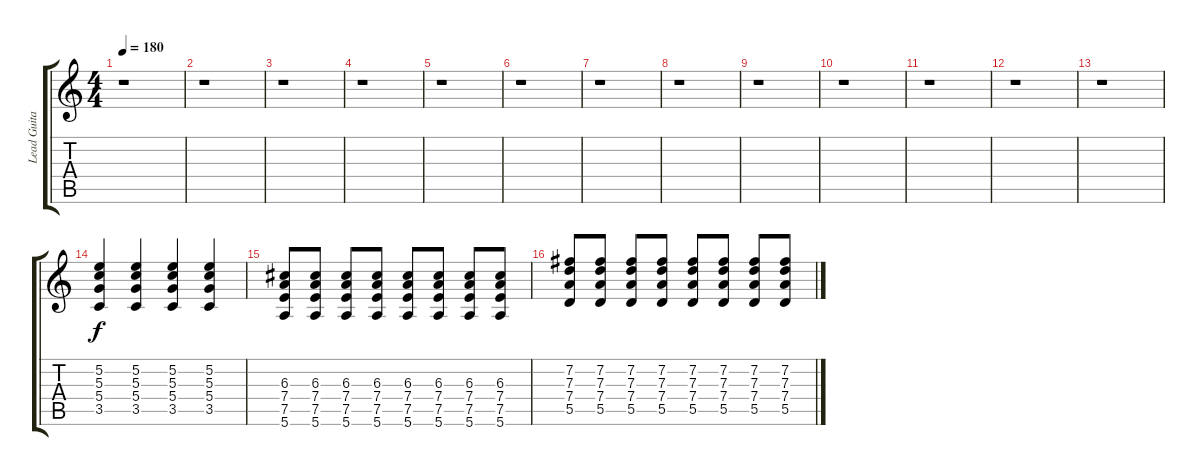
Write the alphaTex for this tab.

\track ("Lead Guitar" "Lead Guita") {instrument distortionguitar}
\staff {score tabs}
\tuning (E4 B3 G3 D3 A2 E2) {hide}
\ts (4 4)
\tempo 180
\clef g2
\ks c
r.1{dy f} |
r.1 |
r.1 |
r.1 |
r.1 |
r.1 |
r.1 |
r.1 |
r.1 |
r.1 |
r.1 |
r.1 |
r.1 |
(5.2 5.3 5.4 3.5).4 (5.2 5.3 5.4 3.5).4 (5.2 5.3 5.4 3.5).4 (5.2 5.3 5.4 3.5).4 |
(6.3 7.4 7.5 5.6).8 (6.3 7.4 7.5 5.6).8 (6.3 7.4 7.5 5.6).8 (6.3 7.4 7.5 5.6).8 (6.3 7.4 7.5 5.6).8 (6.3 7.4 7.5 5.6).8 (6.3 7.4 7.5 5.6).8 (6.3 7.4 7.5 5.6).8 |
(7.2 7.3 7.4 5.5).8 (7.2 7.3 7.4 5.5).8 (7.2 7.3 7.4 5.5).8 (7.2 7.3 7.4 5.5).8 (7.2 7.3 7.4 5.5).8 (7.2 7.3 7.4 5.5).8 (7.2 7.3 7.4 5.5).8 (7.2 7.3 7.4 5.5).8
